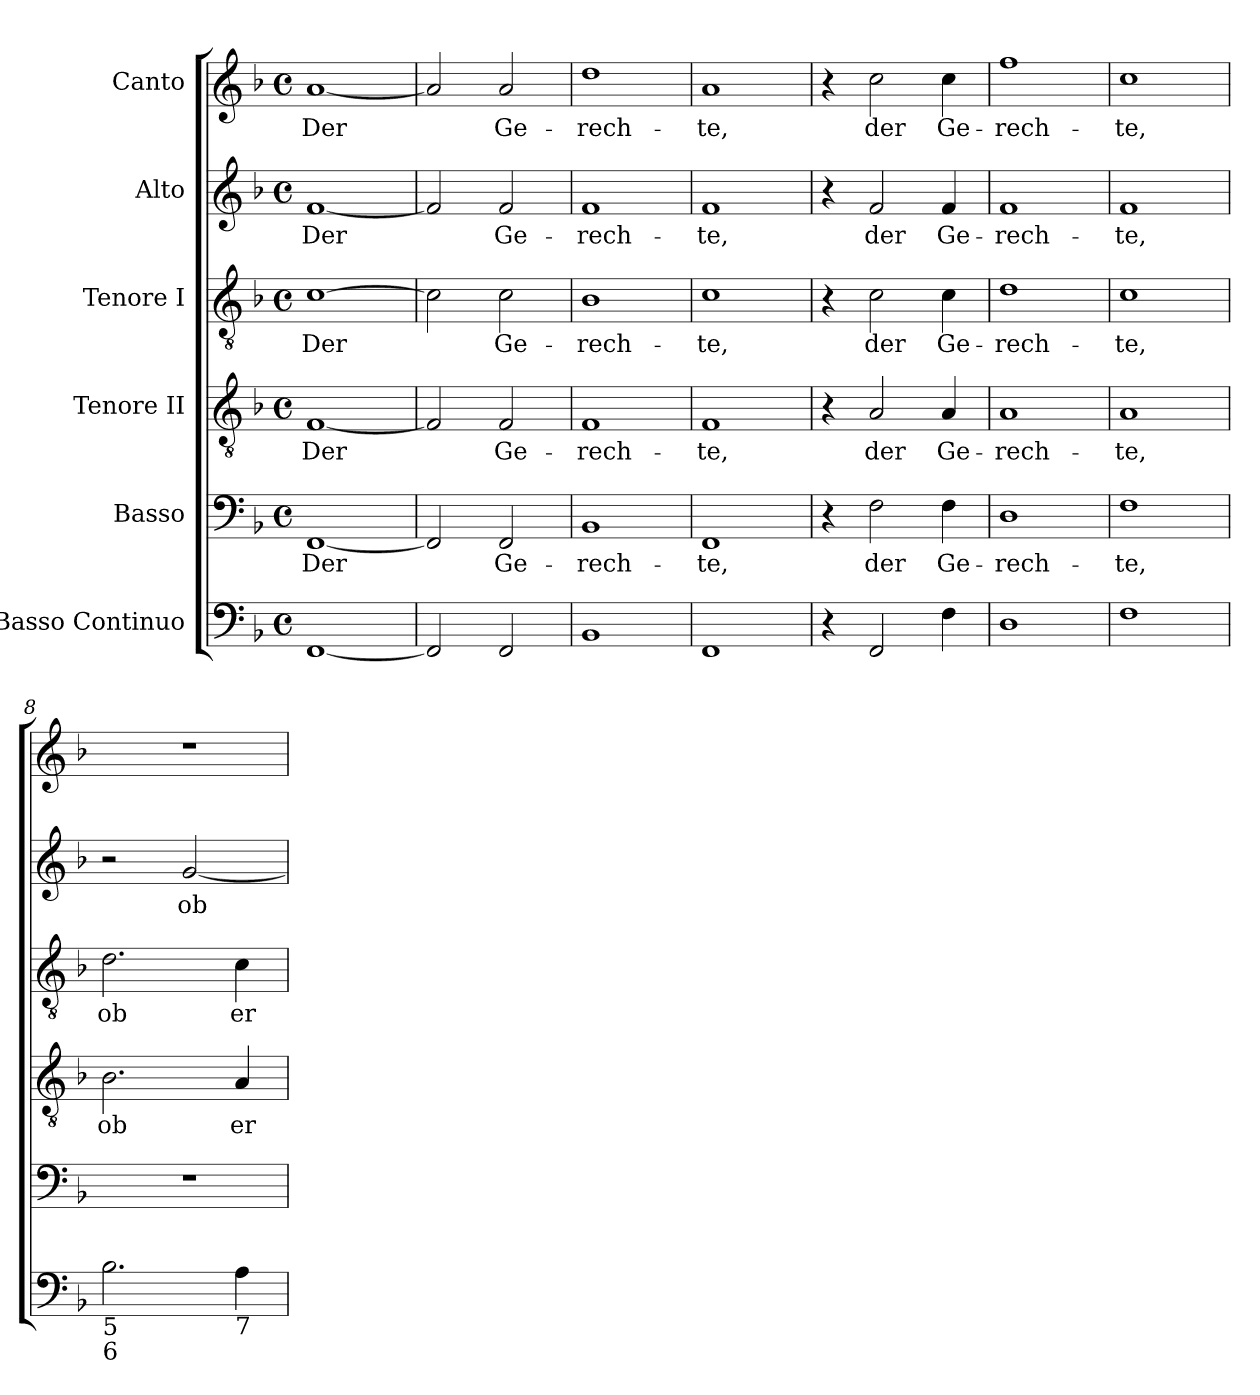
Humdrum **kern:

**kern	**kern	**text	**kern	**text	**kern	**text	**kern	**text	**kern	**text
*part6	*part5	*part5	*part4	*part4	*part3	*part3	*part2	*part2	*part1	*part1
*staff6	*staff5	*staff5	*staff4	*staff4	*staff3	*staff3	*staff2	*staff2	*staff1	*staff1
*I"Basso Continuo	*I"Basso	*	*I"Tenore II	*	*I"Tenore I	*	*I"Alto	*	*I"Canto	*
*clefF4	*clefF4	*	*clefGv2	*	*clefGv2	*	*clefG2	*	*clefG2	*
*k[b-]	*k[b-]	*	*k[b-]	*	*k[b-]	*	*k[b-]	*	*k[b-]	*
*F:	*F:	*	*F:	*	*F:	*	*F:	*	*F:	*
*M4/4	*M4/4	*	*M4/4	*	*M4/4	*	*M4/4	*	*M4/4	*
*met(c)	*met(c)	*	*met(c)	*	*met(c)	*	*met(c)	*	*met(c)	*
=1	=1	=1	=1	=1	=1	=1	=1	=1	=1	=1
!	!	!LO:LY:b	!	!LO:LY:b	!	!LO:LY:b	!	!LO:LY:b	!	!LO:LY:b
[1FF	[1FF	Der	[1F	Der	[1c	Der	[1f	Der	[1a	Der
=2	=2	=2	=2	=2	=2	=2	=2	=2	=2	=2
2FF]	2FF]	.	2F]	.	2c]	.	2f]	.	2a]	.
!	!	!LO:LY:b	!	!LO:LY:b	!	!LO:LY:b	!	!LO:LY:b	!	!LO:LY:b
2FF	2FF	Ge-	2F	Ge-	2c	Ge-	2f	Ge-	2a	Ge-
=3	=3	=3	=3	=3	=3	=3	=3	=3	=3	=3
!	!	!LO:LY:b	!	!LO:LY:b	!	!LO:LY:b	!	!LO:LY:b	!	!LO:LY:b
1BB-	1BB-	-rech-	1F	-rech-	1B-	-rech-	1f	-rech-	1dd	-rech-
=4	=4	=4	=4	=4	=4	=4	=4	=4	=4	=4
!	!	!LO:LY:b	!	!LO:LY:b	!	!LO:LY:b	!	!LO:LY:b	!	!LO:LY:b
1FF	1FF	-te,	1F	-te,	1c	-te,	1f	-te,	1a	-te,
=5	=5	=5	=5	=5	=5	=5	=5	=5	=5	=5
4r	4r	.	4r	.	4r	.	4r	.	4r	.
!	!	!LO:LY:b	!	!LO:LY:b	!	!LO:LY:b	!	!LO:LY:b	!	!LO:LY:b
2FF	2F	der	2A	der	2c	der	2f	der	2cc	der
!	!	!LO:LY:b	!	!LO:LY:b	!	!LO:LY:b	!	!LO:LY:b	!	!LO:LY:b
4F	4F	Ge-	4A	Ge-	4c	Ge-	4f	Ge-	4cc	Ge-
=6	=6	=6	=6	=6	=6	=6	=6	=6	=6	=6
!	!	!LO:LY:b	!	!LO:LY:b	!	!LO:LY:b	!	!LO:LY:b	!	!LO:LY:b
1D	1D	-rech-	1A	-rech-	1d	-rech-	1f	-rech-	1ff	-rech-
=7	=7	=7	=7	=7	=7	=7	=7	=7	=7	=7
!	!	!LO:LY:b	!	!LO:LY:b	!	!LO:LY:b	!	!LO:LY:b	!	!LO:LY:b
1F	1F	-te,	1A	-te,	1c	-te,	1f	-te,	1cc	-te,
=8	=8	=8	=8	=8	=8	=8	=8	=8	=8	=8
!LO:TX:b:t=5	!	!	!	!	!	!	!	!	!	!
!LO:TX:b:t=6	!	!	!	!	!	!	!	!	!	!
!	!	!	!	!LO:LY:b	!	!LO:LY:b	!	!	!	!
2.B-	1r	.	2.B-	ob	2.d	ob	2r	.	1r	.
!	!	!	!	!	!	!	!	!LO:LY:b	!	!
.	.	.	.	.	.	.	[2g	ob	.	.
!LO:TX:b:t=7	!	!	!	!	!	!	!	!	!	!
!	!	!	!	!LO:LY:b	!	!LO:LY:b	!	!	!	!
4A	.	.	4A	er	4c	er	.	.	.	.
=	=	=	=	=	=	=	=	=	=	=
*-	*-	*-	*-	*-	*-	*-	*-	*-	*-	*-
